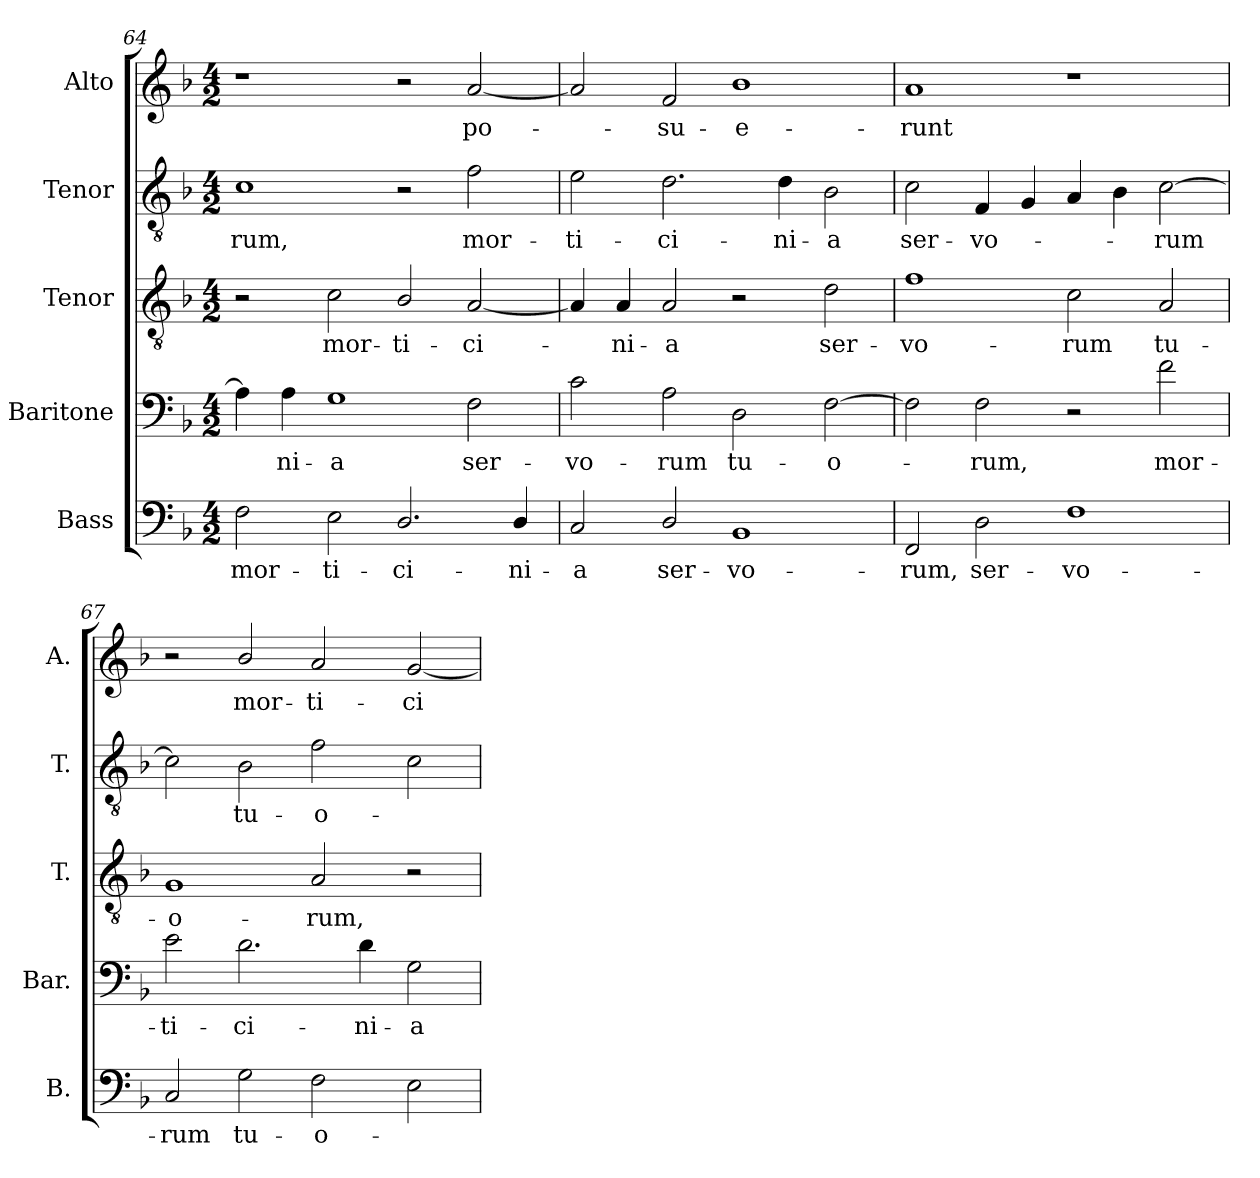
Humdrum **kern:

**kern	**text	**kern	**text	**kern	**text	**kern	**text	**kern	**text
*part5	*part5	*part4	*part4	*part3	*part3	*part2	*part2	*part1	*part1
*staff5	*staff5	*staff4	*staff4	*staff3	*staff3	*staff2	*staff2	*staff1	*staff1
*I"Bass	*	*I"Baritone	*	*I"Tenor	*	*I"Tenor	*	*I"Alto	*
*I'B.	*	*I'Bar.	*	*I'T.	*	*I'T.	*	*I'A.	*
*clefF4	*	*clefF4	*	*clefGv2	*	*clefGv2	*	*clefG2	*
*	*	*	*	*ITrd7c12	*	*ITrd7c12	*	*	*
*k[b-]	*	*k[b-]	*	*k[b-]	*	*k[b-]	*	*k[b-]	*
*F:	*	*F:	*	*F:	*	*F:	*	*F:	*
*M4/2	*	*M4/2	*	*M4/2	*	*M4/2	*	*M4/2	*
=64	=64	=64	=64	=64	=64	=64	=64	=64	=64
!	!LO:LY:b:color=#000000	!	!	!	!	!	!	!	!
!	!	!	!	!	!	!	!LO:LY:b:color=#000000	!	!
2Fi\	mor-	4Ai\]	.	2r	.	1Ci	-rum,	1r	.
!	!	!	!LO:LY:b:color=#000000	!	!	!	!	!	!
.	.	4Ai\	-ni-	.	.	.	.	.	.
!	!LO:LY:b:color=#000000	!	!	!	!	!	!	!	!
!	!	!	!LO:LY:b:color=#000000	!	!	!	!	!	!
!	!	!	!	!	!LO:LY:b:color=#000000	!	!	!	!
2Ei\	-ti-	1Gi	-a	2Ci\	mor-	.	.	.	.
!	!LO:LY:b:color=#000000	!	!	!	!	!	!	!	!
!	!	!	!	!	!LO:LY:b:color=#000000	!	!	!	!
2.Di/	-ci-	.	.	2BB-i/	-ti-	2r	.	2r	.
!	!	!	!LO:LY:b:color=#000000	!	!	!	!	!	!
!	!	!	!	!	!LO:LY:b:color=#000000	!	!	!	!
!	!	!	!	!	!	!	!LO:LY:b:color=#000000	!	!
!	!	!	!	!	!	!	!	!	!LO:LY:b:color=#000000
.	.	2Fi\	ser-	[2AAi/	-ci-	2Fi\	mor-	[2ai/	po-
!	!LO:LY:b:color=#000000	!	!	!	!	!	!	!	!
4Di/	-ni-	.	.	.	.	.	.	.	.
=65	=65	=65	=65	=65	=65	=65	=65	=65	=65
!	!LO:LY:b:color=#000000	!	!	!	!	!	!	!	!
!	!	!	!LO:LY:b:color=#000000	!	!	!	!	!	!
!	!	!	!	!	!	!	!LO:LY:b:color=#000000	!	!
2Ci/	-a	2ci\	-vo-	4AAi/]	.	2Ei\	-ti-	2ai/]	.
!	!	!	!	!	!LO:LY:b:color=#000000	!	!	!	!
.	.	.	.	4AAi/	-ni-	.	.	.	.
!	!LO:LY:b:color=#000000	!	!	!	!	!	!	!	!
!	!	!	!LO:LY:b:color=#000000	!	!	!	!	!	!
!	!	!	!	!	!LO:LY:b:color=#000000	!	!	!	!
!	!	!	!	!	!	!	!LO:LY:b:color=#000000	!	!
!	!	!	!	!	!	!	!	!	!LO:LY:b:color=#000000
2Di/	ser-	2Ai\	-rum	2AAi/	-a	2.Di\	-ci-	2fi/	-su-
!	!LO:LY:b:color=#000000	!	!	!	!	!	!	!	!
!	!	!	!LO:LY:b:color=#000000	!	!	!	!	!	!
!	!	!	!	!	!	!	!	!	!LO:LY:b:color=#000000
1BB-i	-vo-	2Di\	tu-	2r	.	.	.	1b-i	-e-
!	!	!	!	!	!	!	!LO:LY:b:color=#000000	!	!
.	.	.	.	.	.	4Di\	-ni-	.	.
!	!	!	!LO:LY:b:color=#000000	!	!	!	!	!	!
!	!	!	!	!	!LO:LY:b:color=#000000	!	!	!	!
!	!	!	!	!	!	!	!LO:LY:b:color=#000000	!	!
.	.	[2Fi\	-o-	2Di\	ser-	2BB-i\	-a	.	.
=66	=66	=66	=66	=66	=66	=66	=66	=66	=66
!	!LO:LY:b:color=#000000	!	!	!	!	!	!	!	!
!	!	!	!	!	!LO:LY:b:color=#000000	!	!	!	!
!	!	!	!	!	!	!	!LO:LY:b:color=#000000	!	!
!	!	!	!	!	!	!	!	!	!LO:LY:b:color=#000000
2FFi/	-rum,	2Fi\]	.	1Fi	-vo-	2Ci\	ser-	1ai	-runt
!	!LO:LY:b:color=#000000	!	!	!	!	!	!	!	!
!	!	!	!LO:LY:b:color=#000000	!	!	!	!	!	!
!	!	!	!	!	!	!	!LO:LY:b:color=#000000	!	!
2Di\	ser-	2Fi\	-rum,	.	.	4FFi/	-vo-	.	.
.	.	.	.	.	.	4GGi/	.	.	.
!	!LO:LY:b:color=#000000	!	!	!	!	!	!	!	!
!	!	!	!	!	!LO:LY:b:color=#000000	!	!	!	!
1Fi	-vo-	2r	.	2Ci\	-rum	4AAi/	.	1r	.
.	.	.	.	.	.	4BB-i\	.	.	.
!	!	!	!LO:LY:b:color=#000000	!	!	!	!	!	!
!	!	!	!	!	!LO:LY:b:color=#000000	!	!	!	!
!	!	!	!	!	!	!	!LO:LY:b:color=#000000	!	!
.	.	2fi\	mor-	2AAi/	tu-	[2Ci\	-rum	.	.
!!LO:LB:g=z
=67	=67	=67	=67	=67	=67	=67	=67	=67	=67
!	!LO:LY:b:color=#000000	!	!	!	!	!	!	!	!
!	!	!	!LO:LY:b:color=#000000	!	!	!	!	!	!
!	!	!	!	!	!LO:LY:b:color=#000000	!	!	!	!
2Ci/	-rum	2ei\	-ti-	1GGi	-o-	2Ci\]	.	2r	.
!	!LO:LY:b:color=#000000	!	!	!	!	!	!	!	!
!	!	!	!LO:LY:b:color=#000000	!	!	!	!	!	!
!	!	!	!	!	!	!	!LO:LY:b:color=#000000	!	!
!	!	!	!	!	!	!	!	!	!LO:LY:b:color=#000000
2Gi\	tu-	2.di\	-ci-	.	.	2BB-i\	tu-	2b-i/	mor-
!	!LO:LY:b:color=#000000	!	!	!	!	!	!	!	!
!	!	!	!	!	!LO:LY:b:color=#000000	!	!	!	!
!	!	!	!	!	!	!	!LO:LY:b:color=#000000	!	!
!	!	!	!	!	!	!	!	!	!LO:LY:b:color=#000000
2Fi\	-o-	.	.	2AAi/	-rum,	2Fi\	-o-	2ai/	-ti-
!	!	!	!LO:LY:b:color=#000000	!	!	!	!	!	!
.	.	4di\	-ni-	.	.	.	.	.	.
!	!	!	!LO:LY:b:color=#000000	!	!	!	!	!	!
!	!	!	!	!	!	!	!	!	!LO:LY:b:color=#000000
2Ei\	.	2Gi\	-a	2r	.	2Ci\	.	[2gi/	-ci-
=	=	=	=	=	=	=	=	=	=
*-	*-	*-	*-	*-	*-	*-	*-	*-	*-
